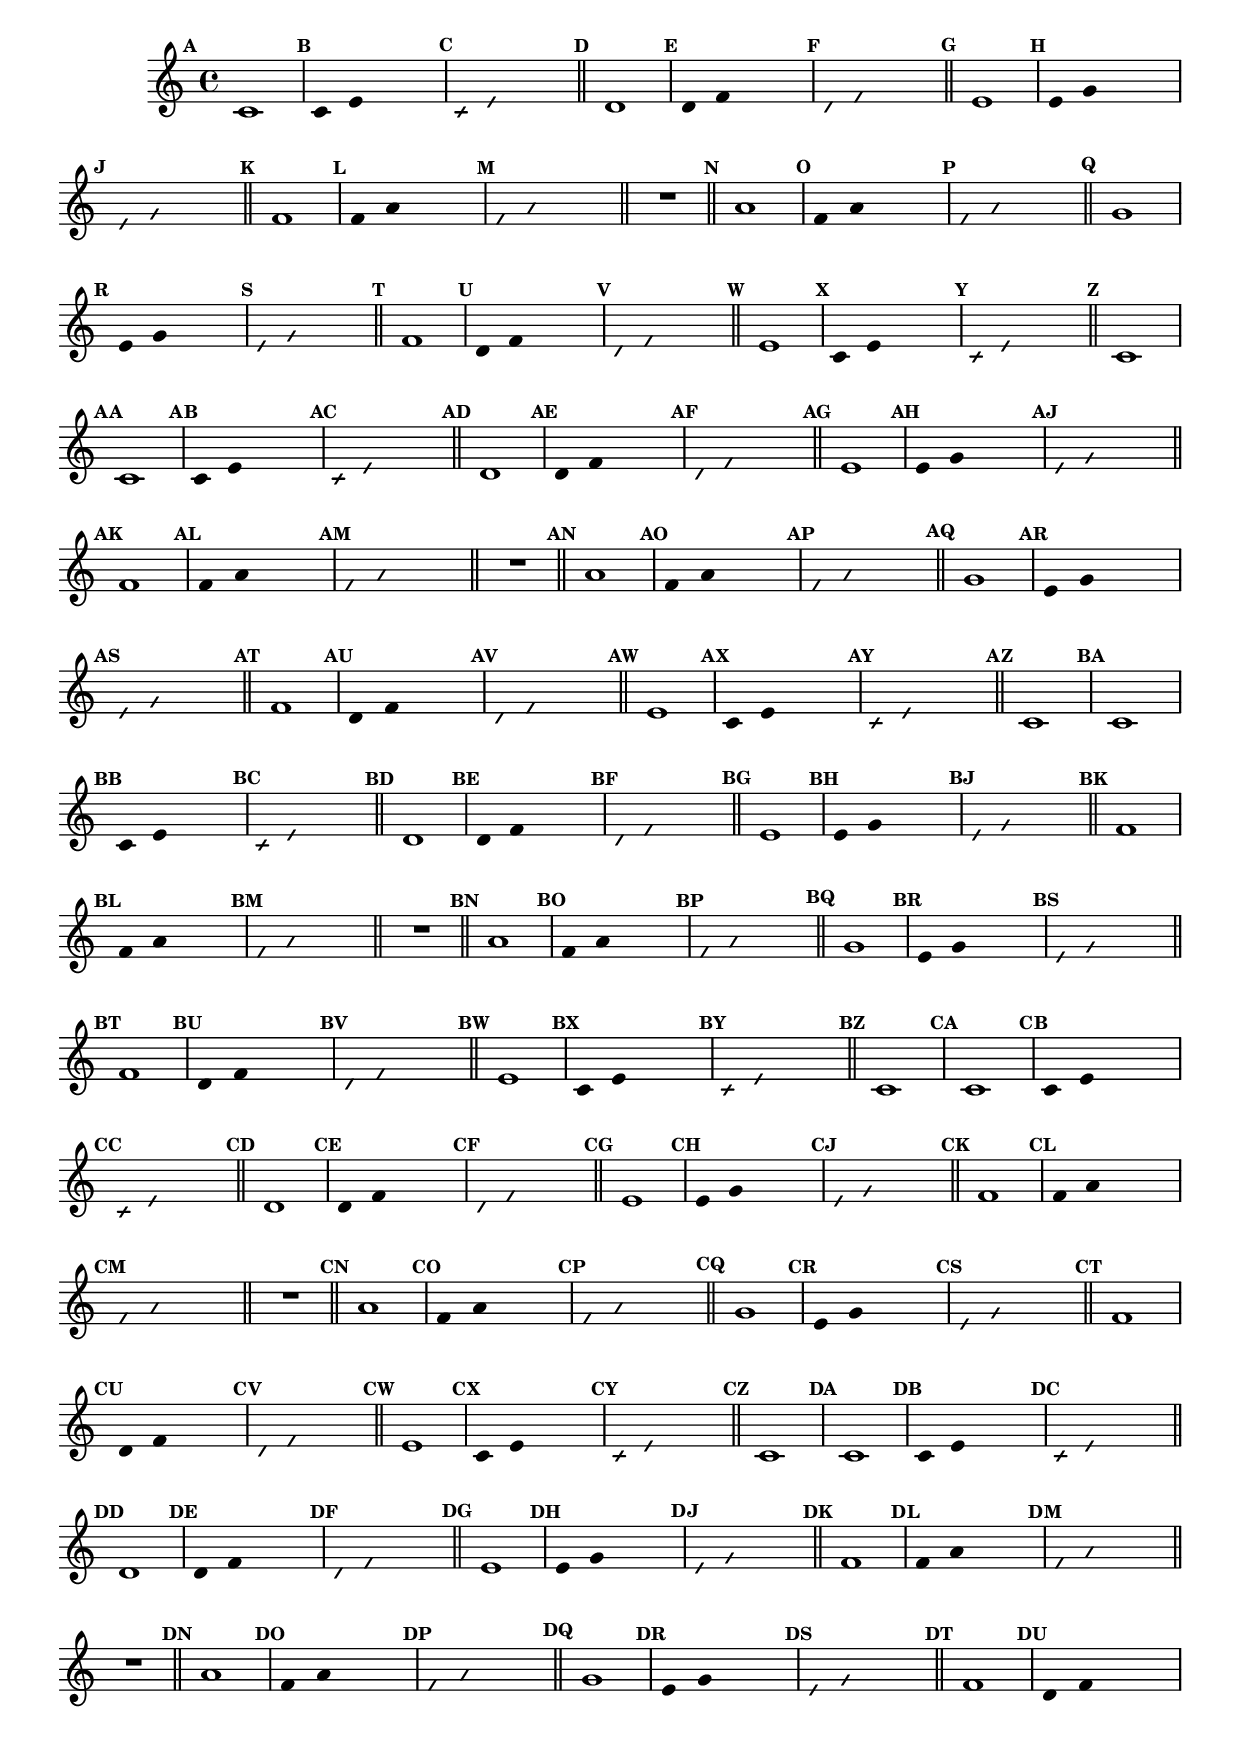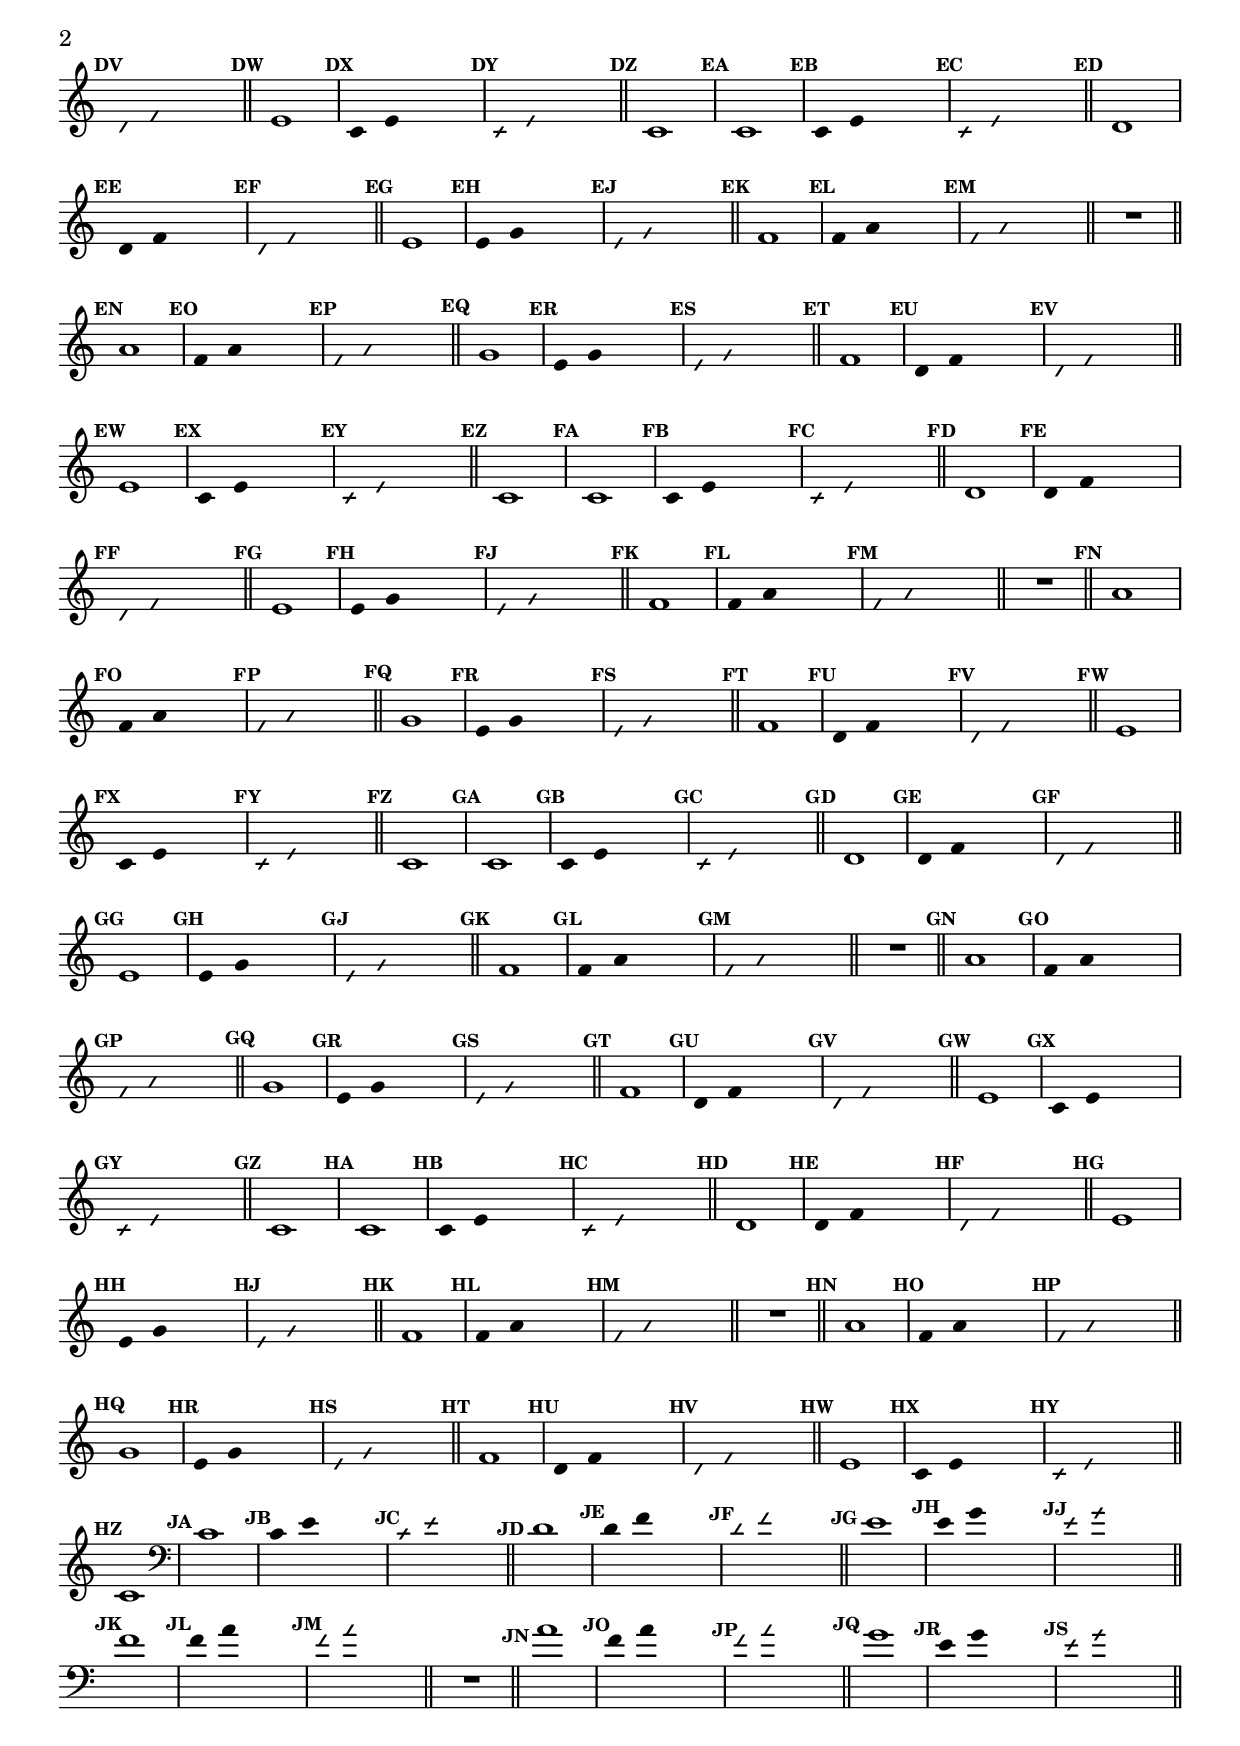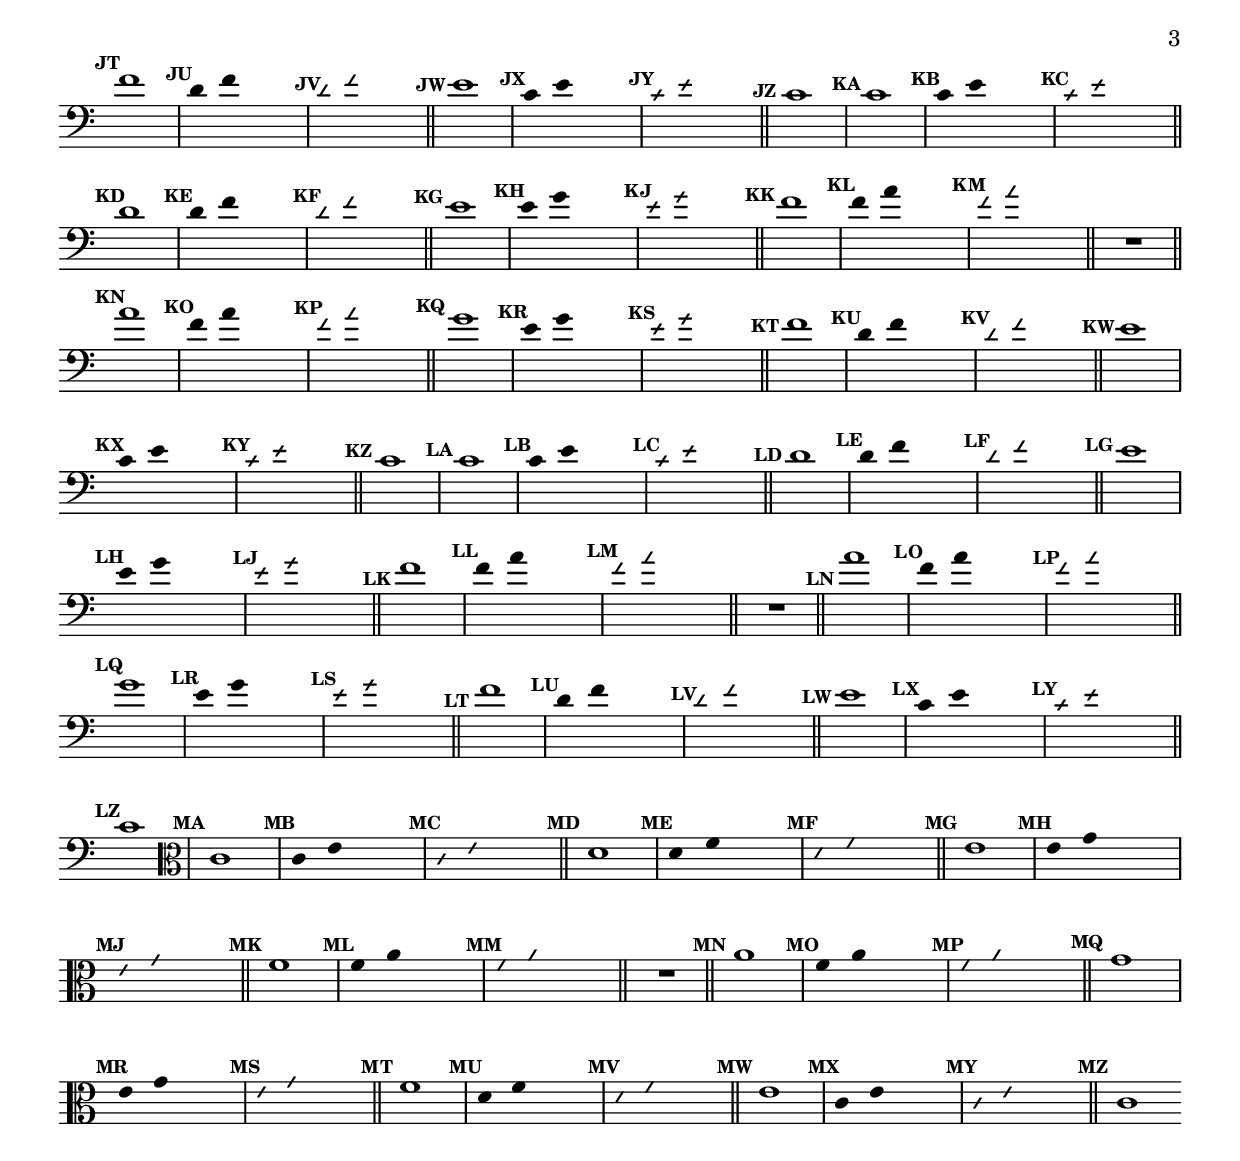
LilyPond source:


\version "2.16.0"

%\header { texidoc="23 - Aquecendo e Divertindo-se com 6 Notas" }

\relative c'{

  \override Score.BarNumber #'transparent = ##t
  \override Score.RehearsalMark #'font-size = #-2
  \set Score.markFormatter = #format-mark-numbers

  \override Staff.TimeSignature #'style = #'()
  \time 4/4 

                                % CLARINETE

  \tag #'cl {
    \mark \default c1
    \override Stem #'transparent = ##t
    \override Beam #'transparent = ##t
    \mark \default c4 e  s2
    \override NoteHead #'style = #'slash
    \override NoteHead #'font-size = #-6
    \mark \default c4 e s2
    \revert NoteHead #'style
    \revert Stem #'transparent 
    \revert Beam #'transparent
    \revert NoteHead #'font-size
    \bar "||"


    \mark \default d1
    \override Stem #'transparent = ##t
    \override Beam #'transparent = ##t
    \mark \default d4 f s2
    \override NoteHead #'style = #'slash
    \override NoteHead #'font-size = #-6
    \mark \default d4 f s2
    \revert NoteHead #'style
    \revert Stem #'transparent 
    \revert Beam #'transparent
    \revert NoteHead #'font-size
    \bar "||"


    \mark \default e1
    \override Stem #'transparent = ##t
    \override Beam #'transparent = ##t
    \mark \default e4 g s2
    \override NoteHead #'style = #'slash
    \override NoteHead #'font-size = #-6
    \mark \default e4 g s2
    \revert NoteHead #'style
    \revert Stem #'transparent 
    \revert Beam #'transparent
    \revert NoteHead #'font-size
    \bar "||"

    \mark \default f1
    \override Stem #'transparent = ##t
    \override Beam #'transparent = ##t
    \mark \default f4 a s2
    \override NoteHead #'style = #'slash
    \override NoteHead #'font-size = #-6
    \mark \default f4 a s2
    \revert NoteHead #'style
    \revert Stem #'transparent 
    \revert Beam #'transparent
    \revert NoteHead #'font-size
    \bar "||"

    R1
    \bar "||"

    \mark \default a1
    \override Stem #'transparent = ##t
    \override Beam #'transparent = ##t
    \mark \default f4 a  s2
    \override NoteHead #'style = #'slash
    \override NoteHead #'font-size = #-6
    \mark \default f4 a  s2
    \revert NoteHead #'style
    \revert Stem #'transparent 
    \revert Beam #'transparent
    \revert NoteHead #'font-size
    \bar "||"

    \mark \default g1	
    \override Stem #'transparent = ##t
    \override Beam #'transparent = ##t
    \mark \default e4 g  s2
    \override NoteHead #'style = #'slash
    \override NoteHead #'font-size = #-6
    \mark \default e4 g s2
    \revert NoteHead #'style
    \revert Stem #'transparent
    \revert Beam #'transparent
    \revert NoteHead #'font-size
    \bar "||"


    \mark \default f1
    \override Stem #'transparent = ##t
    \override Beam #'transparent = ##t
    \mark \default d4 f  s2
    \override NoteHead #'style = #'slash
    \override NoteHead #'font-size = #-6
    \mark \default d4 f s2
    \revert NoteHead #'style
    \revert Stem #'transparent 
    \revert Beam #'transparent
    \revert NoteHead #'font-size
    \bar "||"

    \mark \default e1
    \override Stem #'transparent = ##t
    \override Beam #'transparent = ##t
    \mark \default c4 e  s2
    \override NoteHead #'style = #'slash
    \override NoteHead #'font-size = #-6
    \mark \default c4 e  s2
    \revert NoteHead #'style
    \revert Stem #'transparent 
    \revert Beam #'transparent
    \revert NoteHead #'font-size
    \bar "||"

    \mark \default c1

  }

                                % FLAUTA

  \tag #'fl {
    \mark \default c1
    \override Stem #'transparent = ##t
    \override Beam #'transparent = ##t
    \mark \default c4 e  s2
    \override NoteHead #'style = #'slash
    \override NoteHead #'font-size = #-6
    \mark \default c4 e s2
    \revert NoteHead #'style
    \revert Stem #'transparent 
    \revert Beam #'transparent
    \revert NoteHead #'font-size
    \bar "||"


    \mark \default d1
    \override Stem #'transparent = ##t
    \override Beam #'transparent = ##t
    \mark \default d4 f s2
    \override NoteHead #'style = #'slash
    \override NoteHead #'font-size = #-6
    \mark \default d4 f s2
    \revert NoteHead #'style
    \revert Stem #'transparent 
    \revert Beam #'transparent
    \revert NoteHead #'font-size
    \bar "||"


    \mark \default e1
    \override Stem #'transparent = ##t
    \override Beam #'transparent = ##t
    \mark \default e4 g s2
    \override NoteHead #'style = #'slash
    \override NoteHead #'font-size = #-6
    \mark \default e4 g s2
    \revert NoteHead #'style
    \revert Stem #'transparent 
    \revert Beam #'transparent
    \revert NoteHead #'font-size
    \bar "||"

    \mark \default f1
    \override Stem #'transparent = ##t
    \override Beam #'transparent = ##t
    \mark \default f4 a s2
    \override NoteHead #'style = #'slash
    \override NoteHead #'font-size = #-6
    \mark \default f4 a s2
    \revert NoteHead #'style
    \revert Stem #'transparent 
    \revert Beam #'transparent
    \revert NoteHead #'font-size
    \bar "||"

    R1
    \bar "||"

    \mark \default a1
    \override Stem #'transparent = ##t
    \override Beam #'transparent = ##t
    \mark \default f4 a  s2
    \override NoteHead #'style = #'slash
    \override NoteHead #'font-size = #-6
    \mark \default f4 a  s2
    \revert NoteHead #'style
    \revert Stem #'transparent 
    \revert Beam #'transparent
    \revert NoteHead #'font-size
    \bar "||"

    \mark \default g1	
    \override Stem #'transparent = ##t
    \override Beam #'transparent = ##t
    \mark \default e4 g  s2
    \override NoteHead #'style = #'slash
    \override NoteHead #'font-size = #-6
    \mark \default e4 g s2
    \revert NoteHead #'style
    \revert Stem #'transparent
    \revert Beam #'transparent
    \revert NoteHead #'font-size
    \bar "||"


    \mark \default f1
    \override Stem #'transparent = ##t
    \override Beam #'transparent = ##t
    \mark \default d4 f  s2
    \override NoteHead #'style = #'slash
    \override NoteHead #'font-size = #-6
    \mark \default d4 f s2
    \revert NoteHead #'style
    \revert Stem #'transparent 
    \revert Beam #'transparent
    \revert NoteHead #'font-size
    \bar "||"

    \mark \default e1
    \override Stem #'transparent = ##t
    \override Beam #'transparent = ##t
    \mark \default c4 e  s2
    \override NoteHead #'style = #'slash
    \override NoteHead #'font-size = #-6
    \mark \default c4 e  s2
    \revert NoteHead #'style
    \revert Stem #'transparent 
    \revert Beam #'transparent
    \revert NoteHead #'font-size
    \bar "||"

    \mark \default c1

  }

                                % OBOÉ

  \tag #'ob {
    \mark \default c1
    \override Stem #'transparent = ##t
    \override Beam #'transparent = ##t
    \mark \default c4 e  s2
    \override NoteHead #'style = #'slash
    \override NoteHead #'font-size = #-6
    \mark \default c4 e s2
    \revert NoteHead #'style
    \revert Stem #'transparent 
    \revert Beam #'transparent
    \revert NoteHead #'font-size
    \bar "||"


    \mark \default d1
    \override Stem #'transparent = ##t
    \override Beam #'transparent = ##t
    \mark \default d4 f s2
    \override NoteHead #'style = #'slash
    \override NoteHead #'font-size = #-6
    \mark \default d4 f s2
    \revert NoteHead #'style
    \revert Stem #'transparent 
    \revert Beam #'transparent
    \revert NoteHead #'font-size
    \bar "||"


    \mark \default e1
    \override Stem #'transparent = ##t
    \override Beam #'transparent = ##t
    \mark \default e4 g s2
    \override NoteHead #'style = #'slash
    \override NoteHead #'font-size = #-6
    \mark \default e4 g s2
    \revert NoteHead #'style
    \revert Stem #'transparent 
    \revert Beam #'transparent
    \revert NoteHead #'font-size
    \bar "||"

    \mark \default f1
    \override Stem #'transparent = ##t
    \override Beam #'transparent = ##t
    \mark \default f4 a s2
    \override NoteHead #'style = #'slash
    \override NoteHead #'font-size = #-6
    \mark \default f4 a s2
    \revert NoteHead #'style
    \revert Stem #'transparent 
    \revert Beam #'transparent
    \revert NoteHead #'font-size
    \bar "||"

    R1
    \bar "||"

    \mark \default a1
    \override Stem #'transparent = ##t
    \override Beam #'transparent = ##t
    \mark \default f4 a  s2
    \override NoteHead #'style = #'slash
    \override NoteHead #'font-size = #-6
    \mark \default f4 a  s2
    \revert NoteHead #'style
    \revert Stem #'transparent 
    \revert Beam #'transparent
    \revert NoteHead #'font-size
    \bar "||"

    \mark \default g1	
    \override Stem #'transparent = ##t
    \override Beam #'transparent = ##t
    \mark \default e4 g  s2
    \override NoteHead #'style = #'slash
    \override NoteHead #'font-size = #-6
    \mark \default e4 g s2
    \revert NoteHead #'style
    \revert Stem #'transparent
    \revert Beam #'transparent
    \revert NoteHead #'font-size
    \bar "||"


    \mark \default f1
    \override Stem #'transparent = ##t
    \override Beam #'transparent = ##t
    \mark \default d4 f  s2
    \override NoteHead #'style = #'slash
    \override NoteHead #'font-size = #-6
    \mark \default d4 f s2
    \revert NoteHead #'style
    \revert Stem #'transparent 
    \revert Beam #'transparent
    \revert NoteHead #'font-size
    \bar "||"

    \mark \default e1
    \override Stem #'transparent = ##t
    \override Beam #'transparent = ##t
    \mark \default c4 e  s2
    \override NoteHead #'style = #'slash
    \override NoteHead #'font-size = #-6
    \mark \default c4 e  s2
    \revert NoteHead #'style
    \revert Stem #'transparent 
    \revert Beam #'transparent
    \revert NoteHead #'font-size
    \bar "||"

    \mark \default c1

  }

                                % SAX ALTO

  \tag #'saxa {
    \mark \default c1
    \override Stem #'transparent = ##t
    \override Beam #'transparent = ##t
    \mark \default c4 e  s2
    \override NoteHead #'style = #'slash
    \override NoteHead #'font-size = #-6
    \mark \default c4 e s2
    \revert NoteHead #'style
    \revert Stem #'transparent 
    \revert Beam #'transparent
    \revert NoteHead #'font-size
    \bar "||"


    \mark \default d1
    \override Stem #'transparent = ##t
    \override Beam #'transparent = ##t
    \mark \default d4 f s2
    \override NoteHead #'style = #'slash
    \override NoteHead #'font-size = #-6
    \mark \default d4 f s2
    \revert NoteHead #'style
    \revert Stem #'transparent 
    \revert Beam #'transparent
    \revert NoteHead #'font-size
    \bar "||"


    \mark \default e1
    \override Stem #'transparent = ##t
    \override Beam #'transparent = ##t
    \mark \default e4 g s2
    \override NoteHead #'style = #'slash
    \override NoteHead #'font-size = #-6
    \mark \default e4 g s2
    \revert NoteHead #'style
    \revert Stem #'transparent 
    \revert Beam #'transparent
    \revert NoteHead #'font-size
    \bar "||"

    \mark \default f1
    \override Stem #'transparent = ##t
    \override Beam #'transparent = ##t
    \mark \default f4 a s2
    \override NoteHead #'style = #'slash
    \override NoteHead #'font-size = #-6
    \mark \default f4 a s2
    \revert NoteHead #'style
    \revert Stem #'transparent 
    \revert Beam #'transparent
    \revert NoteHead #'font-size
    \bar "||"

    R1
    \bar "||"

    \mark \default a1
    \override Stem #'transparent = ##t
    \override Beam #'transparent = ##t
    \mark \default f4 a  s2
    \override NoteHead #'style = #'slash
    \override NoteHead #'font-size = #-6
    \mark \default f4 a  s2
    \revert NoteHead #'style
    \revert Stem #'transparent 
    \revert Beam #'transparent
    \revert NoteHead #'font-size
    \bar "||"

    \mark \default g1	
    \override Stem #'transparent = ##t
    \override Beam #'transparent = ##t
    \mark \default e4 g  s2
    \override NoteHead #'style = #'slash
    \override NoteHead #'font-size = #-6
    \mark \default e4 g s2
    \revert NoteHead #'style
    \revert Stem #'transparent
    \revert Beam #'transparent
    \revert NoteHead #'font-size
    \bar "||"


    \mark \default f1
    \override Stem #'transparent = ##t
    \override Beam #'transparent = ##t
    \mark \default d4 f  s2
    \override NoteHead #'style = #'slash
    \override NoteHead #'font-size = #-6
    \mark \default d4 f s2
    \revert NoteHead #'style
    \revert Stem #'transparent 
    \revert Beam #'transparent
    \revert NoteHead #'font-size
    \bar "||"

    \mark \default e1
    \override Stem #'transparent = ##t
    \override Beam #'transparent = ##t
    \mark \default c4 e  s2
    \override NoteHead #'style = #'slash
    \override NoteHead #'font-size = #-6
    \mark \default c4 e  s2
    \revert NoteHead #'style
    \revert Stem #'transparent 
    \revert Beam #'transparent
    \revert NoteHead #'font-size
    \bar "||"

    \mark \default c1

  }

                                % SAX TENOR

  \tag #'saxt {
    \mark \default c1
    \override Stem #'transparent = ##t
    \override Beam #'transparent = ##t
    \mark \default c4 e  s2
    \override NoteHead #'style = #'slash
    \override NoteHead #'font-size = #-6
    \mark \default c4 e s2
    \revert NoteHead #'style
    \revert Stem #'transparent 
    \revert Beam #'transparent
    \revert NoteHead #'font-size
    \bar "||"


    \mark \default d1
    \override Stem #'transparent = ##t
    \override Beam #'transparent = ##t
    \mark \default d4 f s2
    \override NoteHead #'style = #'slash
    \override NoteHead #'font-size = #-6
    \mark \default d4 f s2
    \revert NoteHead #'style
    \revert Stem #'transparent 
    \revert Beam #'transparent
    \revert NoteHead #'font-size
    \bar "||"


    \mark \default e1
    \override Stem #'transparent = ##t
    \override Beam #'transparent = ##t
    \mark \default e4 g s2
    \override NoteHead #'style = #'slash
    \override NoteHead #'font-size = #-6
    \mark \default e4 g s2
    \revert NoteHead #'style
    \revert Stem #'transparent 
    \revert Beam #'transparent
    \revert NoteHead #'font-size
    \bar "||"

    \mark \default f1
    \override Stem #'transparent = ##t
    \override Beam #'transparent = ##t
    \mark \default f4 a s2
    \override NoteHead #'style = #'slash
    \override NoteHead #'font-size = #-6
    \mark \default f4 a s2
    \revert NoteHead #'style
    \revert Stem #'transparent 
    \revert Beam #'transparent
    \revert NoteHead #'font-size
    \bar "||"

    R1
    \bar "||"

    \mark \default a1
    \override Stem #'transparent = ##t
    \override Beam #'transparent = ##t
    \mark \default f4 a  s2
    \override NoteHead #'style = #'slash
    \override NoteHead #'font-size = #-6
    \mark \default f4 a  s2
    \revert NoteHead #'style
    \revert Stem #'transparent 
    \revert Beam #'transparent
    \revert NoteHead #'font-size
    \bar "||"

    \mark \default g1	
    \override Stem #'transparent = ##t
    \override Beam #'transparent = ##t
    \mark \default e4 g  s2
    \override NoteHead #'style = #'slash
    \override NoteHead #'font-size = #-6
    \mark \default e4 g s2
    \revert NoteHead #'style
    \revert Stem #'transparent
    \revert Beam #'transparent
    \revert NoteHead #'font-size
    \bar "||"


    \mark \default f1
    \override Stem #'transparent = ##t
    \override Beam #'transparent = ##t
    \mark \default d4 f  s2
    \override NoteHead #'style = #'slash
    \override NoteHead #'font-size = #-6
    \mark \default d4 f s2
    \revert NoteHead #'style
    \revert Stem #'transparent 
    \revert Beam #'transparent
    \revert NoteHead #'font-size
    \bar "||"

    \mark \default e1
    \override Stem #'transparent = ##t
    \override Beam #'transparent = ##t
    \mark \default c4 e  s2
    \override NoteHead #'style = #'slash
    \override NoteHead #'font-size = #-6
    \mark \default c4 e  s2
    \revert NoteHead #'style
    \revert Stem #'transparent 
    \revert Beam #'transparent
    \revert NoteHead #'font-size
    \bar "||"

    \mark \default c1

  }

                                % SAX GENES

  \tag #'saxg {
    \mark \default c1
    \override Stem #'transparent = ##t
    \override Beam #'transparent = ##t
    \mark \default c4 e  s2
    \override NoteHead #'style = #'slash
    \override NoteHead #'font-size = #-6
    \mark \default c4 e s2
    \revert NoteHead #'style
    \revert Stem #'transparent 
    \revert Beam #'transparent
    \revert NoteHead #'font-size
    \bar "||"


    \mark \default d1
    \override Stem #'transparent = ##t
    \override Beam #'transparent = ##t
    \mark \default d4 f s2
    \override NoteHead #'style = #'slash
    \override NoteHead #'font-size = #-6
    \mark \default d4 f s2
    \revert NoteHead #'style
    \revert Stem #'transparent 
    \revert Beam #'transparent
    \revert NoteHead #'font-size
    \bar "||"


    \mark \default e1
    \override Stem #'transparent = ##t
    \override Beam #'transparent = ##t
    \mark \default e4 g s2
    \override NoteHead #'style = #'slash
    \override NoteHead #'font-size = #-6
    \mark \default e4 g s2
    \revert NoteHead #'style
    \revert Stem #'transparent 
    \revert Beam #'transparent
    \revert NoteHead #'font-size
    \bar "||"

    \mark \default f1
    \override Stem #'transparent = ##t
    \override Beam #'transparent = ##t
    \mark \default f4 a s2
    \override NoteHead #'style = #'slash
    \override NoteHead #'font-size = #-6
    \mark \default f4 a s2
    \revert NoteHead #'style
    \revert Stem #'transparent 
    \revert Beam #'transparent
    \revert NoteHead #'font-size
    \bar "||"

    R1
    \bar "||"

    \mark \default a1
    \override Stem #'transparent = ##t
    \override Beam #'transparent = ##t
    \mark \default f4 a  s2
    \override NoteHead #'style = #'slash
    \override NoteHead #'font-size = #-6
    \mark \default f4 a  s2
    \revert NoteHead #'style
    \revert Stem #'transparent 
    \revert Beam #'transparent
    \revert NoteHead #'font-size
    \bar "||"

    \mark \default g1	
    \override Stem #'transparent = ##t
    \override Beam #'transparent = ##t
    \mark \default e4 g  s2
    \override NoteHead #'style = #'slash
    \override NoteHead #'font-size = #-6
    \mark \default e4 g s2
    \revert NoteHead #'style
    \revert Stem #'transparent
    \revert Beam #'transparent
    \revert NoteHead #'font-size
    \bar "||"


    \mark \default f1
    \override Stem #'transparent = ##t
    \override Beam #'transparent = ##t
    \mark \default d4 f  s2
    \override NoteHead #'style = #'slash
    \override NoteHead #'font-size = #-6
    \mark \default d4 f s2
    \revert NoteHead #'style
    \revert Stem #'transparent 
    \revert Beam #'transparent
    \revert NoteHead #'font-size
    \bar "||"

    \mark \default e1
    \override Stem #'transparent = ##t
    \override Beam #'transparent = ##t
    \mark \default c4 e  s2
    \override NoteHead #'style = #'slash
    \override NoteHead #'font-size = #-6
    \mark \default c4 e  s2
    \revert NoteHead #'style
    \revert Stem #'transparent 
    \revert Beam #'transparent
    \revert NoteHead #'font-size
    \bar "||"

    \mark \default c1

  }

                                % TROMPETE

  \tag #'tpt {
    \mark \default c1
    \override Stem #'transparent = ##t
    \override Beam #'transparent = ##t
    \mark \default c4 e  s2
    \override NoteHead #'style = #'slash
    \override NoteHead #'font-size = #-6
    \mark \default c4 e s2
    \revert NoteHead #'style
    \revert Stem #'transparent 
    \revert Beam #'transparent
    \revert NoteHead #'font-size
    \bar "||"


    \mark \default d1
    \override Stem #'transparent = ##t
    \override Beam #'transparent = ##t
    \mark \default d4 f s2
    \override NoteHead #'style = #'slash
    \override NoteHead #'font-size = #-6
    \mark \default d4 f s2
    \revert NoteHead #'style
    \revert Stem #'transparent 
    \revert Beam #'transparent
    \revert NoteHead #'font-size
    \bar "||"


    \mark \default e1
    \override Stem #'transparent = ##t
    \override Beam #'transparent = ##t
    \mark \default e4 g s2
    \override NoteHead #'style = #'slash
    \override NoteHead #'font-size = #-6
    \mark \default e4 g s2
    \revert NoteHead #'style
    \revert Stem #'transparent 
    \revert Beam #'transparent
    \revert NoteHead #'font-size
    \bar "||"

    \mark \default f1
    \override Stem #'transparent = ##t
    \override Beam #'transparent = ##t
    \mark \default f4 a s2
    \override NoteHead #'style = #'slash
    \override NoteHead #'font-size = #-6
    \mark \default f4 a s2
    \revert NoteHead #'style
    \revert Stem #'transparent 
    \revert Beam #'transparent
    \revert NoteHead #'font-size
    \bar "||"

    R1
    \bar "||"

    \mark \default a1
    \override Stem #'transparent = ##t
    \override Beam #'transparent = ##t
    \mark \default f4 a  s2
    \override NoteHead #'style = #'slash
    \override NoteHead #'font-size = #-6
    \mark \default f4 a  s2
    \revert NoteHead #'style
    \revert Stem #'transparent 
    \revert Beam #'transparent
    \revert NoteHead #'font-size
    \bar "||"

    \mark \default g1	
    \override Stem #'transparent = ##t
    \override Beam #'transparent = ##t
    \mark \default e4 g  s2
    \override NoteHead #'style = #'slash
    \override NoteHead #'font-size = #-6
    \mark \default e4 g s2
    \revert NoteHead #'style
    \revert Stem #'transparent
    \revert Beam #'transparent
    \revert NoteHead #'font-size
    \bar "||"


    \mark \default f1
    \override Stem #'transparent = ##t
    \override Beam #'transparent = ##t
    \mark \default d4 f  s2
    \override NoteHead #'style = #'slash
    \override NoteHead #'font-size = #-6
    \mark \default d4 f s2
    \revert NoteHead #'style
    \revert Stem #'transparent 
    \revert Beam #'transparent
    \revert NoteHead #'font-size
    \bar "||"

    \mark \default e1
    \override Stem #'transparent = ##t
    \override Beam #'transparent = ##t
    \mark \default c4 e  s2
    \override NoteHead #'style = #'slash
    \override NoteHead #'font-size = #-6
    \mark \default c4 e  s2
    \revert NoteHead #'style
    \revert Stem #'transparent 
    \revert Beam #'transparent
    \revert NoteHead #'font-size
    \bar "||"

    \mark \default c1

  }

                                % TROMPA

  \tag #'tpa {
    \mark \default c1
    \override Stem #'transparent = ##t
    \override Beam #'transparent = ##t
    \mark \default c4 e  s2
    \override NoteHead #'style = #'slash
    \override NoteHead #'font-size = #-6
    \mark \default c4 e s2
    \revert NoteHead #'style
    \revert Stem #'transparent 
    \revert Beam #'transparent
    \revert NoteHead #'font-size
    \bar "||"


    \mark \default d1
    \override Stem #'transparent = ##t
    \override Beam #'transparent = ##t
    \mark \default d4 f s2
    \override NoteHead #'style = #'slash
    \override NoteHead #'font-size = #-6
    \mark \default d4 f s2
    \revert NoteHead #'style
    \revert Stem #'transparent 
    \revert Beam #'transparent
    \revert NoteHead #'font-size
    \bar "||"


    \mark \default e1
    \override Stem #'transparent = ##t
    \override Beam #'transparent = ##t
    \mark \default e4 g s2
    \override NoteHead #'style = #'slash
    \override NoteHead #'font-size = #-6
    \mark \default e4 g s2
    \revert NoteHead #'style
    \revert Stem #'transparent 
    \revert Beam #'transparent
    \revert NoteHead #'font-size
    \bar "||"

    \mark \default f1
    \override Stem #'transparent = ##t
    \override Beam #'transparent = ##t
    \mark \default f4 a s2
    \override NoteHead #'style = #'slash
    \override NoteHead #'font-size = #-6
    \mark \default f4 a s2
    \revert NoteHead #'style
    \revert Stem #'transparent 
    \revert Beam #'transparent
    \revert NoteHead #'font-size
    \bar "||"

    R1
    \bar "||"

    \mark \default a1
    \override Stem #'transparent = ##t
    \override Beam #'transparent = ##t
    \mark \default f4 a  s2
    \override NoteHead #'style = #'slash
    \override NoteHead #'font-size = #-6
    \mark \default f4 a  s2
    \revert NoteHead #'style
    \revert Stem #'transparent 
    \revert Beam #'transparent
    \revert NoteHead #'font-size
    \bar "||"

    \mark \default g1	
    \override Stem #'transparent = ##t
    \override Beam #'transparent = ##t
    \mark \default e4 g  s2
    \override NoteHead #'style = #'slash
    \override NoteHead #'font-size = #-6
    \mark \default e4 g s2
    \revert NoteHead #'style
    \revert Stem #'transparent
    \revert Beam #'transparent
    \revert NoteHead #'font-size
    \bar "||"


    \mark \default f1
    \override Stem #'transparent = ##t
    \override Beam #'transparent = ##t
    \mark \default d4 f  s2
    \override NoteHead #'style = #'slash
    \override NoteHead #'font-size = #-6
    \mark \default d4 f s2
    \revert NoteHead #'style
    \revert Stem #'transparent 
    \revert Beam #'transparent
    \revert NoteHead #'font-size
    \bar "||"

    \mark \default e1
    \override Stem #'transparent = ##t
    \override Beam #'transparent = ##t
    \mark \default c4 e  s2
    \override NoteHead #'style = #'slash
    \override NoteHead #'font-size = #-6
    \mark \default c4 e  s2
    \revert NoteHead #'style
    \revert Stem #'transparent 
    \revert Beam #'transparent
    \revert NoteHead #'font-size
    \bar "||"

    \mark \default c1

  }

                                % TROMPA OP

  \tag #'tpaop {
    \mark \default c1
    \override Stem #'transparent = ##t
    \override Beam #'transparent = ##t
    \mark \default c4 e  s2
    \override NoteHead #'style = #'slash
    \override NoteHead #'font-size = #-6
    \mark \default c4 e s2
    \revert NoteHead #'style
    \revert Stem #'transparent 
    \revert Beam #'transparent
    \revert NoteHead #'font-size
    \bar "||"


    \mark \default d1
    \override Stem #'transparent = ##t
    \override Beam #'transparent = ##t
    \mark \default d4 f s2
    \override NoteHead #'style = #'slash
    \override NoteHead #'font-size = #-6
    \mark \default d4 f s2
    \revert NoteHead #'style
    \revert Stem #'transparent 
    \revert Beam #'transparent
    \revert NoteHead #'font-size
    \bar "||"


    \mark \default e1
    \override Stem #'transparent = ##t
    \override Beam #'transparent = ##t
    \mark \default e4 g s2
    \override NoteHead #'style = #'slash
    \override NoteHead #'font-size = #-6
    \mark \default e4 g s2
    \revert NoteHead #'style
    \revert Stem #'transparent 
    \revert Beam #'transparent
    \revert NoteHead #'font-size
    \bar "||"

    \mark \default f1
    \override Stem #'transparent = ##t
    \override Beam #'transparent = ##t
    \mark \default f4 a s2
    \override NoteHead #'style = #'slash
    \override NoteHead #'font-size = #-6
    \mark \default f4 a s2
    \revert NoteHead #'style
    \revert Stem #'transparent 
    \revert Beam #'transparent
    \revert NoteHead #'font-size
    \bar "||"

    R1
    \bar "||"

    \mark \default a1
    \override Stem #'transparent = ##t
    \override Beam #'transparent = ##t
    \mark \default f4 a  s2
    \override NoteHead #'style = #'slash
    \override NoteHead #'font-size = #-6
    \mark \default f4 a  s2
    \revert NoteHead #'style
    \revert Stem #'transparent 
    \revert Beam #'transparent
    \revert NoteHead #'font-size
    \bar "||"

    \mark \default g1	
    \override Stem #'transparent = ##t
    \override Beam #'transparent = ##t
    \mark \default e4 g  s2
    \override NoteHead #'style = #'slash
    \override NoteHead #'font-size = #-6
    \mark \default e4 g s2
    \revert NoteHead #'style
    \revert Stem #'transparent
    \revert Beam #'transparent
    \revert NoteHead #'font-size
    \bar "||"


    \mark \default f1
    \override Stem #'transparent = ##t
    \override Beam #'transparent = ##t
    \mark \default d4 f  s2
    \override NoteHead #'style = #'slash
    \override NoteHead #'font-size = #-6
    \mark \default d4 f s2
    \revert NoteHead #'style
    \revert Stem #'transparent 
    \revert Beam #'transparent
    \revert NoteHead #'font-size
    \bar "||"

    \mark \default e1
    \override Stem #'transparent = ##t
    \override Beam #'transparent = ##t
    \mark \default c4 e  s2
    \override NoteHead #'style = #'slash
    \override NoteHead #'font-size = #-6
    \mark \default c4 e  s2
    \revert NoteHead #'style
    \revert Stem #'transparent 
    \revert Beam #'transparent
    \revert NoteHead #'font-size
    \bar "||"

    \mark \default c1

  }

                                % TROMBONE

  \tag #'tbn {
    \clef bass
    \mark \default c1
    \override Stem #'transparent = ##t
    \override Beam #'transparent = ##t
    \mark \default c4 e  s2
    \override NoteHead #'style = #'slash
    \override NoteHead #'font-size = #-6
    \mark \default c4 e s2
    \revert NoteHead #'style
    \revert Stem #'transparent 
    \revert Beam #'transparent
    \revert NoteHead #'font-size
    \bar "||"


    \mark \default d1
    \override Stem #'transparent = ##t
    \override Beam #'transparent = ##t
    \mark \default d4 f s2
    \override NoteHead #'style = #'slash
    \override NoteHead #'font-size = #-6
    \mark \default d4 f s2
    \revert NoteHead #'style
    \revert Stem #'transparent 
    \revert Beam #'transparent
    \revert NoteHead #'font-size
    \bar "||"


    \mark \default e1
    \override Stem #'transparent = ##t
    \override Beam #'transparent = ##t
    \mark \default e4 g s2
    \override NoteHead #'style = #'slash
    \override NoteHead #'font-size = #-6
    \mark \default e4 g s2
    \revert NoteHead #'style
    \revert Stem #'transparent 
    \revert Beam #'transparent
    \revert NoteHead #'font-size
    \bar "||"

    \mark \default f1
    \override Stem #'transparent = ##t
    \override Beam #'transparent = ##t
    \mark \default f4 a s2
    \override NoteHead #'style = #'slash
    \override NoteHead #'font-size = #-6
    \mark \default f4 a s2
    \revert NoteHead #'style
    \revert Stem #'transparent 
    \revert Beam #'transparent
    \revert NoteHead #'font-size
    \bar "||"

    R1
    \bar "||"

    \mark \default a1
    \override Stem #'transparent = ##t
    \override Beam #'transparent = ##t
    \mark \default f4 a  s2
    \override NoteHead #'style = #'slash
    \override NoteHead #'font-size = #-6
    \mark \default f4 a  s2
    \revert NoteHead #'style
    \revert Stem #'transparent 
    \revert Beam #'transparent
    \revert NoteHead #'font-size
    \bar "||"

    \mark \default g1	
    \override Stem #'transparent = ##t
    \override Beam #'transparent = ##t
    \mark \default e4 g  s2
    \override NoteHead #'style = #'slash
    \override NoteHead #'font-size = #-6
    \mark \default e4 g s2
    \revert NoteHead #'style
    \revert Stem #'transparent
    \revert Beam #'transparent
    \revert NoteHead #'font-size
    \bar "||"


    \mark \default f1
    \override Stem #'transparent = ##t
    \override Beam #'transparent = ##t
    \mark \default d4 f  s2
    \override NoteHead #'style = #'slash
    \override NoteHead #'font-size = #-6
    \mark \default d4 f s2
    \revert NoteHead #'style
    \revert Stem #'transparent 
    \revert Beam #'transparent
    \revert NoteHead #'font-size
    \bar "||"

    \mark \default e1
    \override Stem #'transparent = ##t
    \override Beam #'transparent = ##t
    \mark \default c4 e  s2
    \override NoteHead #'style = #'slash
    \override NoteHead #'font-size = #-6
    \mark \default c4 e  s2
    \revert NoteHead #'style
    \revert Stem #'transparent 
    \revert Beam #'transparent
    \revert NoteHead #'font-size
    \bar "||"

    \mark \default c1

  }

                                % TUBA MIB

  \tag #'tbamib {
    \clef bass
    \mark \default c1
    \override Stem #'transparent = ##t
    \override Beam #'transparent = ##t
    \mark \default c4 e  s2
    \override NoteHead #'style = #'slash
    \override NoteHead #'font-size = #-6
    \mark \default c4 e s2
    \revert NoteHead #'style
    \revert Stem #'transparent 
    \revert Beam #'transparent
    \revert NoteHead #'font-size
    \bar "||"


    \mark \default d1
    \override Stem #'transparent = ##t
    \override Beam #'transparent = ##t
    \mark \default d4 f s2
    \override NoteHead #'style = #'slash
    \override NoteHead #'font-size = #-6
    \mark \default d4 f s2
    \revert NoteHead #'style
    \revert Stem #'transparent 
    \revert Beam #'transparent
    \revert NoteHead #'font-size
    \bar "||"


    \mark \default e1
    \override Stem #'transparent = ##t
    \override Beam #'transparent = ##t
    \mark \default e4 g s2
    \override NoteHead #'style = #'slash
    \override NoteHead #'font-size = #-6
    \mark \default e4 g s2
    \revert NoteHead #'style
    \revert Stem #'transparent 
    \revert Beam #'transparent
    \revert NoteHead #'font-size
    \bar "||"

    \mark \default f1
    \override Stem #'transparent = ##t
    \override Beam #'transparent = ##t
    \mark \default f4 a s2
    \override NoteHead #'style = #'slash
    \override NoteHead #'font-size = #-6
    \mark \default f4 a s2
    \revert NoteHead #'style
    \revert Stem #'transparent 
    \revert Beam #'transparent
    \revert NoteHead #'font-size
    \bar "||"

    R1
    \bar "||"

    \mark \default a1
    \override Stem #'transparent = ##t
    \override Beam #'transparent = ##t
    \mark \default f4 a  s2
    \override NoteHead #'style = #'slash
    \override NoteHead #'font-size = #-6
    \mark \default f4 a  s2
    \revert NoteHead #'style
    \revert Stem #'transparent 
    \revert Beam #'transparent
    \revert NoteHead #'font-size
    \bar "||"

    \mark \default g1	
    \override Stem #'transparent = ##t
    \override Beam #'transparent = ##t
    \mark \default e4 g  s2
    \override NoteHead #'style = #'slash
    \override NoteHead #'font-size = #-6
    \mark \default e4 g s2
    \revert NoteHead #'style
    \revert Stem #'transparent
    \revert Beam #'transparent
    \revert NoteHead #'font-size
    \bar "||"


    \mark \default f1
    \override Stem #'transparent = ##t
    \override Beam #'transparent = ##t
    \mark \default d4 f  s2
    \override NoteHead #'style = #'slash
    \override NoteHead #'font-size = #-6
    \mark \default d4 f s2
    \revert NoteHead #'style
    \revert Stem #'transparent 
    \revert Beam #'transparent
    \revert NoteHead #'font-size
    \bar "||"

    \mark \default e1
    \override Stem #'transparent = ##t
    \override Beam #'transparent = ##t
    \mark \default c4 e  s2
    \override NoteHead #'style = #'slash
    \override NoteHead #'font-size = #-6
    \mark \default c4 e  s2
    \revert NoteHead #'style
    \revert Stem #'transparent 
    \revert Beam #'transparent
    \revert NoteHead #'font-size
    \bar "||"

    \mark \default c1

  }

                                % TUBA SIB

  \tag #'tbasib {
    \clef bass
    \mark \default c1
    \override Stem #'transparent = ##t
    \override Beam #'transparent = ##t
    \mark \default c4 e  s2
    \override NoteHead #'style = #'slash
    \override NoteHead #'font-size = #-6
    \mark \default c4 e s2
    \revert NoteHead #'style
    \revert Stem #'transparent 
    \revert Beam #'transparent
    \revert NoteHead #'font-size
    \bar "||"


    \mark \default d1
    \override Stem #'transparent = ##t
    \override Beam #'transparent = ##t
    \mark \default d4 f s2
    \override NoteHead #'style = #'slash
    \override NoteHead #'font-size = #-6
    \mark \default d4 f s2
    \revert NoteHead #'style
    \revert Stem #'transparent 
    \revert Beam #'transparent
    \revert NoteHead #'font-size
    \bar "||"


    \mark \default e1
    \override Stem #'transparent = ##t
    \override Beam #'transparent = ##t
    \mark \default e4 g s2
    \override NoteHead #'style = #'slash
    \override NoteHead #'font-size = #-6
    \mark \default e4 g s2
    \revert NoteHead #'style
    \revert Stem #'transparent 
    \revert Beam #'transparent
    \revert NoteHead #'font-size
    \bar "||"

    \mark \default f1
    \override Stem #'transparent = ##t
    \override Beam #'transparent = ##t
    \mark \default f4 a s2
    \override NoteHead #'style = #'slash
    \override NoteHead #'font-size = #-6
    \mark \default f4 a s2
    \revert NoteHead #'style
    \revert Stem #'transparent 
    \revert Beam #'transparent
    \revert NoteHead #'font-size
    \bar "||"

    R1
    \bar "||"

    \mark \default a1
    \override Stem #'transparent = ##t
    \override Beam #'transparent = ##t
    \mark \default f4 a  s2
    \override NoteHead #'style = #'slash
    \override NoteHead #'font-size = #-6
    \mark \default f4 a  s2
    \revert NoteHead #'style
    \revert Stem #'transparent 
    \revert Beam #'transparent
    \revert NoteHead #'font-size
    \bar "||"

    \mark \default g1	
    \override Stem #'transparent = ##t
    \override Beam #'transparent = ##t
    \mark \default e4 g  s2
    \override NoteHead #'style = #'slash
    \override NoteHead #'font-size = #-6
    \mark \default e4 g s2
    \revert NoteHead #'style
    \revert Stem #'transparent
    \revert Beam #'transparent
    \revert NoteHead #'font-size
    \bar "||"


    \mark \default f1
    \override Stem #'transparent = ##t
    \override Beam #'transparent = ##t
    \mark \default d4 f  s2
    \override NoteHead #'style = #'slash
    \override NoteHead #'font-size = #-6
    \mark \default d4 f s2
    \revert NoteHead #'style
    \revert Stem #'transparent 
    \revert Beam #'transparent
    \revert NoteHead #'font-size
    \bar "||"

    \mark \default e1
    \override Stem #'transparent = ##t
    \override Beam #'transparent = ##t
    \mark \default c4 e  s2
    \override NoteHead #'style = #'slash
    \override NoteHead #'font-size = #-6
    \mark \default c4 e  s2
    \revert NoteHead #'style
    \revert Stem #'transparent 
    \revert Beam #'transparent
    \revert NoteHead #'font-size
    \bar "||"

    \mark \default c1

  }

                                % VIOLA

  \tag #'vla {
    \clef alto
    \mark \default c1
    \override Stem #'transparent = ##t
    \override Beam #'transparent = ##t
    \mark \default c4 e  s2
    \override NoteHead #'style = #'slash
    \override NoteHead #'font-size = #-6
    \mark \default c4 e s2
    \revert NoteHead #'style
    \revert Stem #'transparent 
    \revert Beam #'transparent
    \revert NoteHead #'font-size
    \bar "||"


    \mark \default d1
    \override Stem #'transparent = ##t
    \override Beam #'transparent = ##t
    \mark \default d4 f s2
    \override NoteHead #'style = #'slash
    \override NoteHead #'font-size = #-6
    \mark \default d4 f s2
    \revert NoteHead #'style
    \revert Stem #'transparent 
    \revert Beam #'transparent
    \revert NoteHead #'font-size
    \bar "||"


    \mark \default e1
    \override Stem #'transparent = ##t
    \override Beam #'transparent = ##t
    \mark \default e4 g s2
    \override NoteHead #'style = #'slash
    \override NoteHead #'font-size = #-6
    \mark \default e4 g s2
    \revert NoteHead #'style
    \revert Stem #'transparent 
    \revert Beam #'transparent
    \revert NoteHead #'font-size
    \bar "||"

    \mark \default f1
    \override Stem #'transparent = ##t
    \override Beam #'transparent = ##t
    \mark \default f4 a s2
    \override NoteHead #'style = #'slash
    \override NoteHead #'font-size = #-6
    \mark \default f4 a s2
    \revert NoteHead #'style
    \revert Stem #'transparent 
    \revert Beam #'transparent
    \revert NoteHead #'font-size
    \bar "||"

    R1
    \bar "||"

    \mark \default a1
    \override Stem #'transparent = ##t
    \override Beam #'transparent = ##t
    \mark \default f4 a  s2
    \override NoteHead #'style = #'slash
    \override NoteHead #'font-size = #-6
    \mark \default f4 a  s2
    \revert NoteHead #'style
    \revert Stem #'transparent 
    \revert Beam #'transparent
    \revert NoteHead #'font-size
    \bar "||"

    \mark \default g1	
    \override Stem #'transparent = ##t
    \override Beam #'transparent = ##t
    \mark \default e4 g  s2
    \override NoteHead #'style = #'slash
    \override NoteHead #'font-size = #-6
    \mark \default e4 g s2
    \revert NoteHead #'style
    \revert Stem #'transparent
    \revert Beam #'transparent
    \revert NoteHead #'font-size
    \bar "||"


    \mark \default f1
    \override Stem #'transparent = ##t
    \override Beam #'transparent = ##t
    \mark \default d4 f  s2
    \override NoteHead #'style = #'slash
    \override NoteHead #'font-size = #-6
    \mark \default d4 f s2
    \revert NoteHead #'style
    \revert Stem #'transparent 
    \revert Beam #'transparent
    \revert NoteHead #'font-size
    \bar "||"

    \mark \default e1
    \override Stem #'transparent = ##t
    \override Beam #'transparent = ##t
    \mark \default c4 e  s2
    \override NoteHead #'style = #'slash
    \override NoteHead #'font-size = #-6
    \mark \default c4 e  s2
    \revert NoteHead #'style
    \revert Stem #'transparent 
    \revert Beam #'transparent
    \revert NoteHead #'font-size
    \bar "||"

    \mark \default c1

  }


                                % FINAL

  \bar ".|."

}

                                %\header {   piece = \markup{ \bold {Parte 3}}}    
